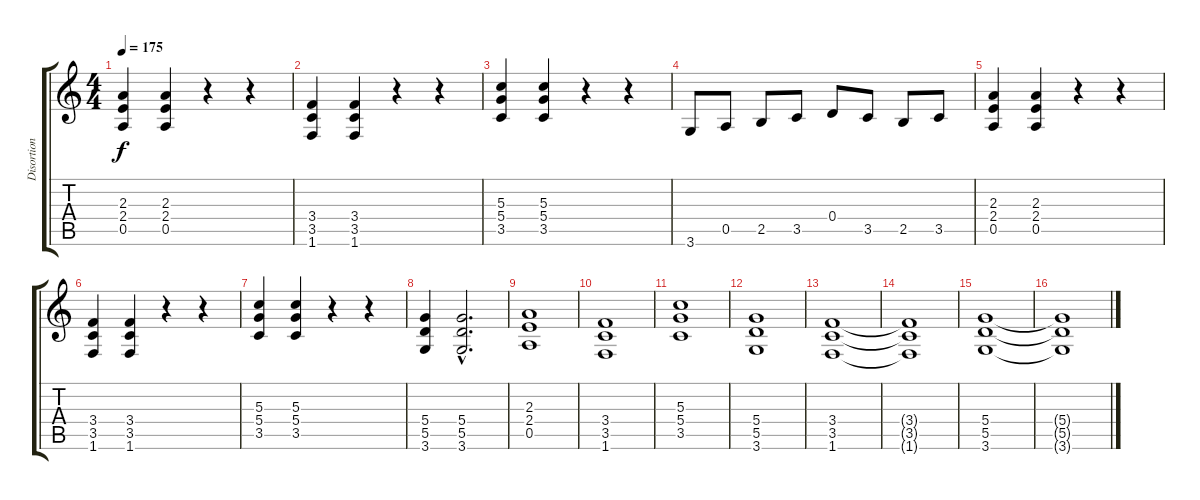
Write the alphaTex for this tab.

\track ("Disortion Guitar" "Disortion ") {instrument distortionguitar}
\staff {score tabs}
\tuning (E4 B3 G3 D3 A2 E2) {hide}
\ts (4 4)
\tempo 175
\clef g2
\ks c
(2.3 2.4 0.5).4{dy f instrument distortionguitar} (2.3 2.4 0.5).4 r.4 r.4 |
(3.4 3.5 1.6).4 (3.4 3.5 1.6).4 r.4 r.4 |
(5.3 5.4 3.5).4 (5.3 5.4 3.5).4 r.4 r.4 |
3.6.8 0.5.8 2.5.8 3.5.8 0.4.8 3.5.8 2.5.8 3.5.8 |
(2.3 2.4 0.5).4{instrument distortionguitar} (2.3 2.4 0.5).4 r.4 r.4 |
(3.4 3.5 1.6).4 (3.4 3.5 1.6).4 r.4 r.4 |
(5.3 5.4 3.5).4 (5.3 5.4 3.5).4 r.4 r.4 |
(5.4 5.5 3.6).4 (5.4{hac} 5.5{hac} 3.6{hac}).2{d} |
(2.3 2.4 0.5).1 |
(3.4 3.5 1.6).1 |
(5.3 5.4 3.5).1 |
(5.4 5.5 3.6).1 |
(3.4 3.5 1.6).1 |
(3.4{t} 3.5{t} 1.6{t}).1 |
(5.4 5.5 3.6).1 |
(5.4{t} 5.5{t} 3.6{t}).1
